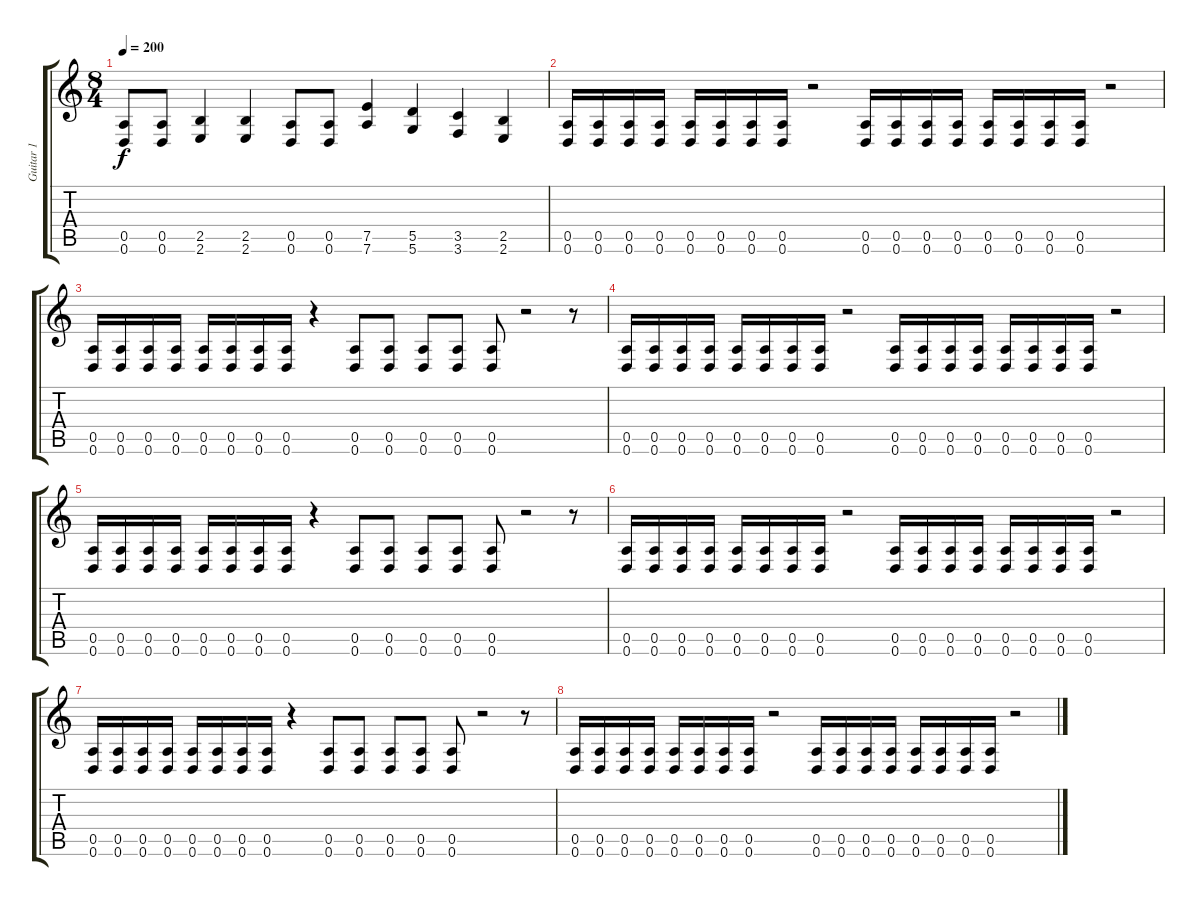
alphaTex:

\track ("Guitar 1" "Guitar 1") {instrument distortionguitar}
\staff {score tabs}
\tuning (E4 B3 G3 D3 A2 D2) {hide}
\ts (8 4)
\tempo 200
\clef g2
\ks c
(0.5 0.6).8{dy f} (0.5 0.6).8 (2.5 2.6).4 (2.5 2.6).4 (0.5 0.6).8 (0.5 0.6).8 (7.5 7.6).4 (5.5 5.6).4 (3.5 3.6).4 (2.5 2.6).4 |
(0.5 0.6).16 (0.5 0.6).16 (0.5 0.6).16 (0.5 0.6).16 (0.5 0.6).16 (0.5 0.6).16 (0.5 0.6).16 (0.5 0.6).16 r.2 (0.5 0.6).16 (0.5 0.6).16 (0.5 0.6).16 (0.5 0.6).16 (0.5 0.6).16 (0.5 0.6).16 (0.5 0.6).16 (0.5 0.6).16 r.2 |
(0.5 0.6).16 (0.5 0.6).16 (0.5 0.6).16 (0.5 0.6).16 (0.5 0.6).16 (0.5 0.6).16 (0.5 0.6).16 (0.5 0.6).16 r.4 (0.5 0.6).8 (0.5 0.6).8 (0.5 0.6).8 (0.5 0.6).8 (0.5 0.6).8 r.2 r.8 |
(0.5 0.6).16 (0.5 0.6).16 (0.5 0.6).16 (0.5 0.6).16 (0.5 0.6).16 (0.5 0.6).16 (0.5 0.6).16 (0.5 0.6).16 r.2 (0.5 0.6).16 (0.5 0.6).16 (0.5 0.6).16 (0.5 0.6).16 (0.5 0.6).16 (0.5 0.6).16 (0.5 0.6).16 (0.5 0.6).16 r.2 |
(0.5 0.6).16 (0.5 0.6).16 (0.5 0.6).16 (0.5 0.6).16 (0.5 0.6).16 (0.5 0.6).16 (0.5 0.6).16 (0.5 0.6).16 r.4 (0.5 0.6).8 (0.5 0.6).8 (0.5 0.6).8 (0.5 0.6).8 (0.5 0.6).8 r.2 r.8 |
(0.5 0.6).16 (0.5 0.6).16 (0.5 0.6).16 (0.5 0.6).16 (0.5 0.6).16 (0.5 0.6).16 (0.5 0.6).16 (0.5 0.6).16 r.2 (0.5 0.6).16 (0.5 0.6).16 (0.5 0.6).16 (0.5 0.6).16 (0.5 0.6).16 (0.5 0.6).16 (0.5 0.6).16 (0.5 0.6).16 r.2 |
(0.5 0.6).16 (0.5 0.6).16 (0.5 0.6).16 (0.5 0.6).16 (0.5 0.6).16 (0.5 0.6).16 (0.5 0.6).16 (0.5 0.6).16 r.4 (0.5 0.6).8 (0.5 0.6).8 (0.5 0.6).8 (0.5 0.6).8 (0.5 0.6).8 r.2 r.8 |
(0.5 0.6).16 (0.5 0.6).16 (0.5 0.6).16 (0.5 0.6).16 (0.5 0.6).16 (0.5 0.6).16 (0.5 0.6).16 (0.5 0.6).16 r.2 (0.5 0.6).16 (0.5 0.6).16 (0.5 0.6).16 (0.5 0.6).16 (0.5 0.6).16 (0.5 0.6).16 (0.5 0.6).16 (0.5 0.6).16 r.2
